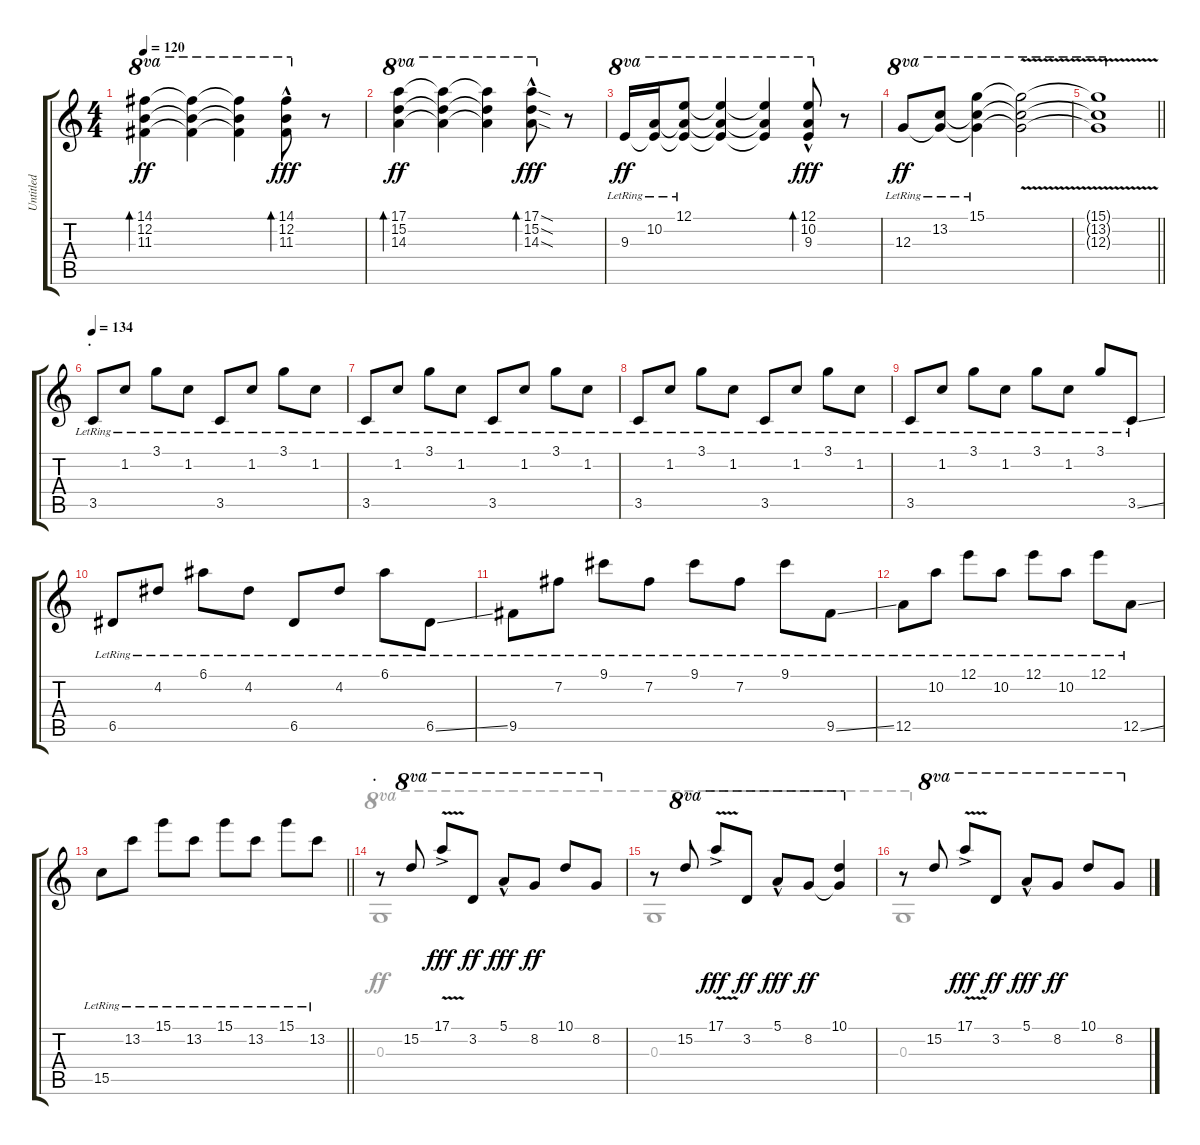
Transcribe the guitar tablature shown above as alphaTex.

\track ("Untitled" "Untitled") {instrument electricguitarclean}
\staff {score tabs}
\tuning (E4 B3 G3 D3 A2 E2) {hide}
\voice
\ts (4 4)
\tempo 120
\clef g2
\ks c
(14.1 12.2 11.3).4{bd 30 ot 8va dy ff instrument electricguitarclean} (14.1{t} 12.2{t} 11.3{t}).4{ot 8va} (14.1{t} 12.2{t} 11.3{t}).4{ot 8va} (14.1{hac} 12.2{hac} 11.3{hac}).8{bd 30 ot 8va dy fff} r.8 |
(17.1 15.2 14.3).4{bd 30 ot 8va dy ff} (17.1{t} 15.2{t} 14.3{t}).4{ot 8va} (17.1{t} 15.2{t} 14.3{t}).4{ot 8va} (17.1{sod hac} 15.2{sod hac} 14.3{sod hac}).8{bd 30 ot 8va dy fff} r.8 |
9.3{lr}.16{ot 8va dy ff} (10.2{lr} 9.3{t}).16{ot 8va} (12.1{lr} 10.2{t} 9.3{t}).8{ot 8va} (12.1{t} 10.2{t} 9.3{t}).4{ot 8va} (12.1{t} 10.2{t} 9.3{t}).4{ot 8va} (12.1{hac} 10.2{hac} 9.3{hac}).8{bd 30 ot 8va dy fff} r.8 |
12.3{lr}.8{ot 8va dy ff} (13.2{lr} 12.3{t}).8{ot 8va} (15.1{lr} 13.2{t} 12.3{t}).4{ot 8va} (15.1{v t} 13.2{v t} 12.3{v t}).2{ot 8va} |
\barLineRight lightlight
(15.1{t} 13.2{t} 12.3{t}).1{ot 8va} |
\section ("" ".")
\tempo 134
3.5{lr}.8 1.2{lr}.8 3.1{lr}.8 1.2{lr}.8 3.5{lr}.8 1.2{lr}.8 3.1{lr}.8 1.2{lr}.8 |
3.5{lr}.8 1.2{lr}.8 3.1{lr}.8 1.2{lr}.8 3.5{lr}.8 1.2{lr}.8 3.1{lr}.8 1.2{lr}.8 |
3.5{lr}.8 1.2{lr}.8 3.1{lr}.8 1.2{lr}.8 3.5{lr}.8 1.2{lr}.8 3.1{lr}.8 1.2{lr}.8 |
3.5{lr}.8 1.2{lr}.8 3.1{lr}.8 1.2{lr}.8 3.1{lr}.8 1.2{lr}.8 3.1{lr}.8 3.5{ss lr}.8 |
6.5{lr}.8 4.2{lr}.8 6.1{lr}.8 4.2{lr}.8 6.5{lr}.8 4.2{lr}.8 6.1{lr}.8 6.5{ss lr}.8 |
9.5{lr}.8 7.2{lr}.8 9.1{lr}.8 7.2{lr}.8 9.1{lr}.8 7.2{lr}.8 9.1{lr}.8 9.5{ss lr}.8 |
12.5{lr}.8 10.2{lr}.8 12.1{lr}.8 10.2{lr}.8 12.1{lr}.8 10.2{lr}.8 12.1{lr}.8 12.5{ss lr}.8 |
\barLineRight lightlight
15.5{lr}.8 13.2{lr}.8 15.1{lr}.8 13.2{lr}.8 15.1{lr}.8 13.2{lr}.8 15.1{lr}.8 13.2{lr}.8 |
\section ("" ".")
r.8 15.2.8{ot 8va} 17.1{v ac}.8{ot 8va dy fff} 3.2.8{ot 8va dy ff} 5.1{hac}.8{ot 8va dy fff} 8.2.8{ot 8va dy ff} 10.1.8{ot 8va} 8.2.8{ot 8va} |
r.8 15.2.8{ot 8va} 17.1{v ac}.8{ot 8va dy fff} 3.2.8{ot 8va dy ff} 5.1{hac}.8{ot 8va dy fff} 8.2.8{ot 8va dy ff} (10.1 8.2{t}).4{ot 8va} |
r.8 15.2.8{ot 8va} 17.1{v ac}.8{ot 8va dy fff} 3.2.8{ot 8va dy ff} 5.1{hac}.8{ot 8va dy fff} 8.2.8{ot 8va dy ff} 10.1.8{ot 8va} 8.2.8{ot 8va}
\voice
\clef g2
\ottava regular
\simile none
\ks c
|
|
|
|
\barLineRight lightlight
|
|
|
|
|
|
|
|
\barLineRight lightlight
|
0.3.1{ot 8va} |
0.3.1{ot 8va} |
0.3.1{ot 8va}
